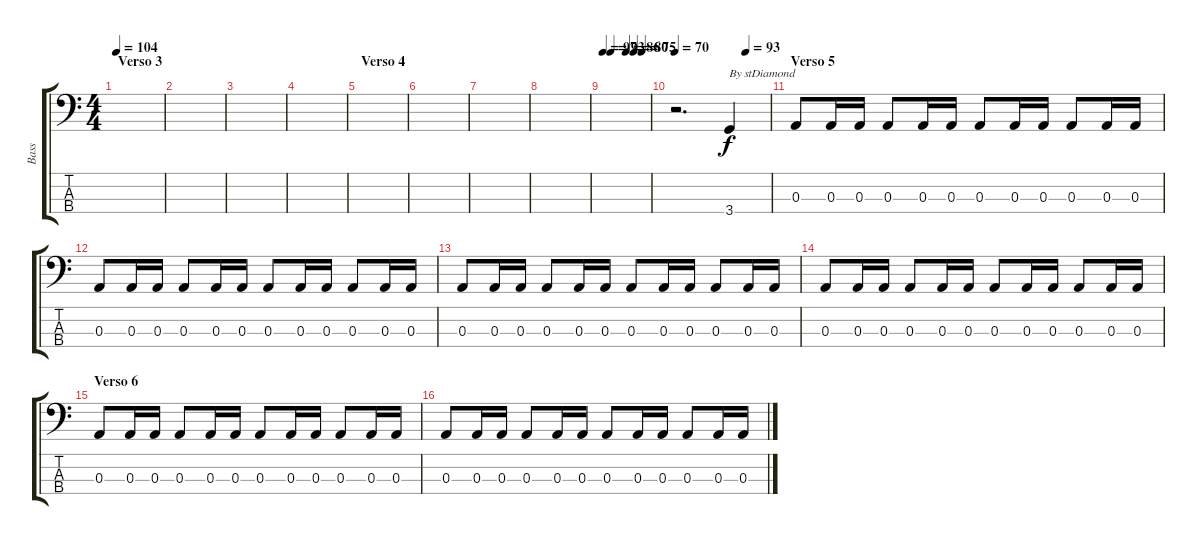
\track ("Bass" "Bass") {instrument electricbassfinger}
\staff {score tabs}
\tuning (G2 D2 A1 E1) {hide}
\ts (4 4)
\section ("" "Verso 3")
\tempo 104
\clef f4
\ks c
|
|
|
|
\section ("" "Verso 4")
|
|
|
|
\tempo 97
\tempo (93 0.16666666666666666)
\tempo (86 0.5)
\tempo (80 0.6666666666666666)
\tempo (75 0.8333333333333334)
|
\tempo (93 0.75)
\tempo 70
r.2{d} 3.4.4{txt "By stDiamond"} |
\section ("" "Verso 5")
0.3.8 0.3.16 0.3.16 0.3.8 0.3.16 0.3.16 0.3.8 0.3.16 0.3.16 0.3.8 0.3.16 0.3.16 |
0.3.8 0.3.16 0.3.16 0.3.8 0.3.16 0.3.16 0.3.8 0.3.16 0.3.16 0.3.8 0.3.16 0.3.16 |
0.3.8 0.3.16 0.3.16 0.3.8 0.3.16 0.3.16 0.3.8 0.3.16 0.3.16 0.3.8 0.3.16 0.3.16 |
0.3.8 0.3.16 0.3.16 0.3.8 0.3.16 0.3.16 0.3.8 0.3.16 0.3.16 0.3.8 0.3.16 0.3.16 |
\section ("" "Verso 6")
0.3.8 0.3.16 0.3.16 0.3.8 0.3.16 0.3.16 0.3.8 0.3.16 0.3.16 0.3.8 0.3.16 0.3.16 |
0.3.8 0.3.16 0.3.16 0.3.8 0.3.16 0.3.16 0.3.8 0.3.16 0.3.16 0.3.8 0.3.16 0.3.16
